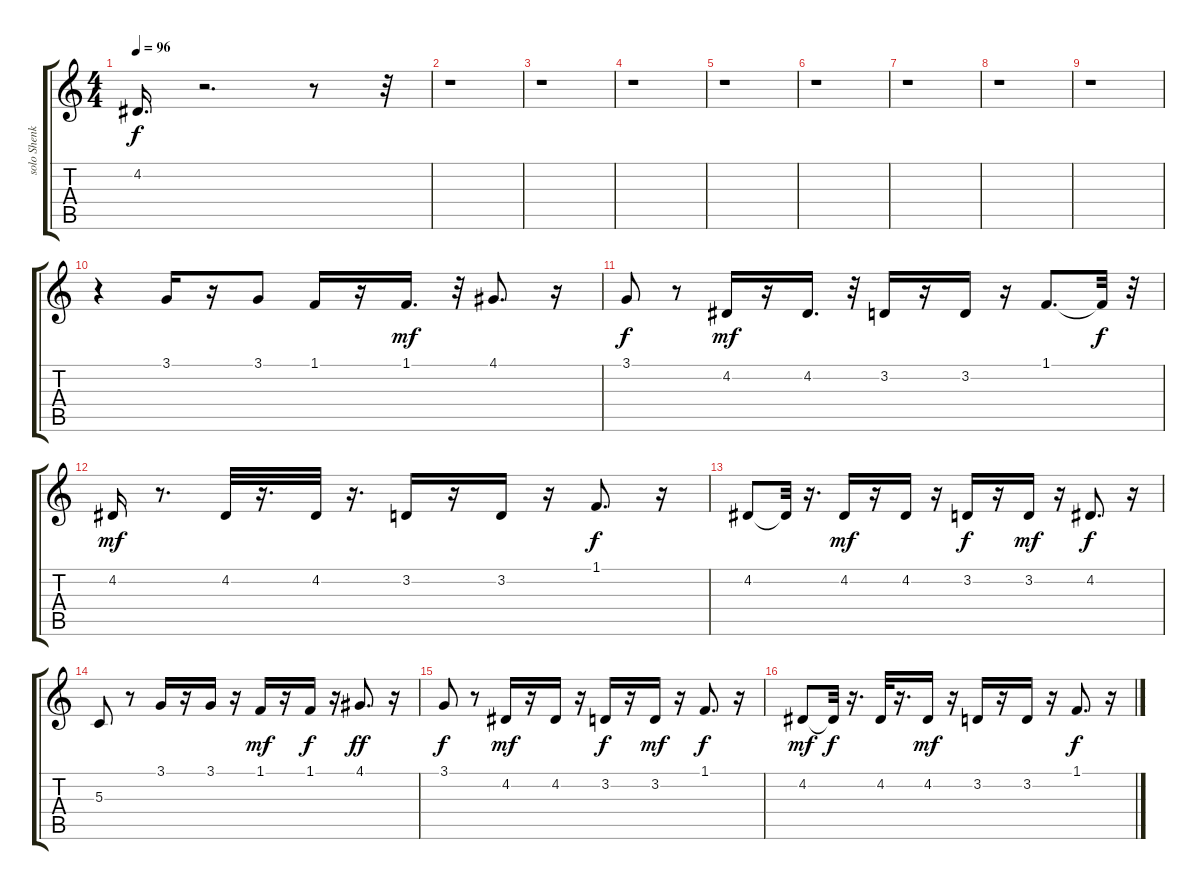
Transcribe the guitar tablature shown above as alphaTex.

\track ("solo Shenkman Lev" "solo Shenk") {instrument clavinet}
\staff {score tabs}
\tuning (E4 B3 G3 D3 A2 E2) {hide}
\ts (4 4)
\tempo 96
\clef g2
\ks c
4.2.16{d dy f} r.2{d} r.8 r.32 |
r.1 |
r.1 |
r.1 |
r.1 |
r.1 |
r.1 |
r.1 |
r.1 |
r.4 3.1.16 r.16 3.1.8 1.1.16 r.16 1.1.16{d dy mf} r.32 4.1.8{d} r.16 |
3.1.8{dy f} r.8 4.2.16{dy mf} r.16 4.2.16{d} r.32 3.2.16 r.16 3.2.16 r.16 1.1.8{d} 1.1{t}.32{dy f} r.32 |
4.2.16{dy mf} r.8{d} 4.2.32 r.16{d} 4.2.32 r.16{d} 3.2.16 r.16 3.2.16 r.16 1.1.8{d dy f} r.16 |
4.2.8 4.2{t}.32 r.16{d} 4.2.16{dy mf} r.16 4.2.16 r.16 3.2.16{dy f} r.16 3.2.16{dy mf} r.16 4.2.8{d dy f} r.16 |
5.3.8 r.8 3.1.16 r.16 3.1.16 r.16 1.1.16{dy mf} r.16 1.1.16{dy f} r.16 4.1.8{d dy ff} r.16 |
3.1.8{dy f} r.8 4.2.16{dy mf} r.16 4.2.16 r.16 3.2.16{dy f} r.16 3.2.16{dy mf} r.16 1.1.8{d dy f} r.16 |
4.2.8{dy mf} 4.2{t}.32{dy f} r.16{d} 4.2.32 r.16{d} 4.2.16{dy mf} r.16 3.2.16 r.16 3.2.16 r.16 1.1.8{d dy f} r.16
